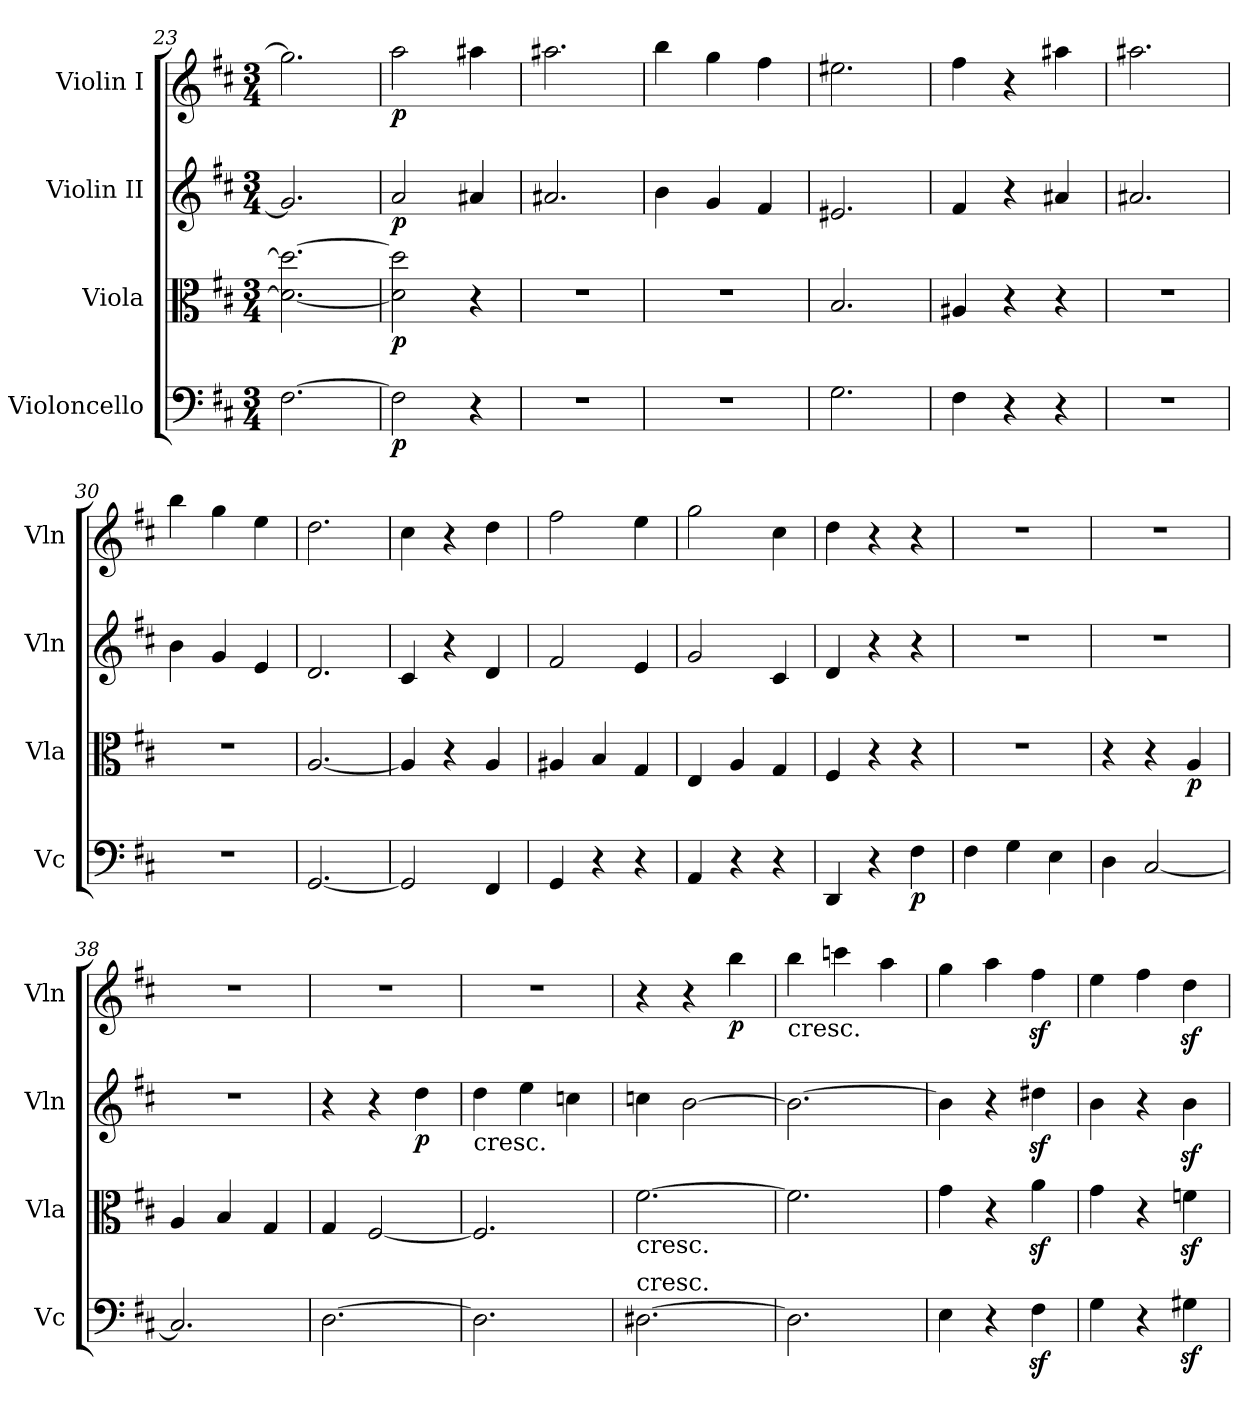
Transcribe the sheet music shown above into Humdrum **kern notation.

**kern	**dynam	**kern	**dynam	**kern	**dynam	**kern	**dynam
*part4	*part4	*part3	*part3	*part2	*part2	*part1	*part1
*staff4	*staff4	*staff3	*staff3	*staff2	*staff2	*staff1	*staff1
*I"Violoncello	*	*I"Viola	*	*I"Violin II	*	*I"Violin I	*
*I'Vc	*	*I'Vla	*	*I'Vln	*	*I'Vln	*
*clefF4	*	*clefC3	*	*clefG2	*	*clefG2	*
*k[f#c#]	*	*k[f#c#]	*	*k[f#c#]	*	*k[f#c#]	*
*M3/4	*	*M3/4	*	*M3/4	*	*M3/4	*
=23	=23	=23	=23	=23	=23	=23	=23
[2.F#\	.	2.d\_ 2.dd\_	.	2.g#/]	.	2.gg#\]	.
=24	=24	=24	=24	=24	=24	=24	=24
!	!LO:DY:b	!	!LO:DY:b	!	!LO:DY:b	!	!LO:DY:b
2F#\]	p	2d\] 2dd\]	p	2a/	p	2aa\	p
4r	.	4r	.	4a#X/	.	4aa#X\	.
=25	=25	=25	=25	=25	=25	=25	=25
2.r	.	2.r	.	2.a#X/	.	2.aa#X\	.
=26	=26	=26	=26	=26	=26	=26	=26
2.r	.	2.r	.	4b\	.	4bb\	.
.	.	.	.	4g/	.	4gg\	.
.	.	.	.	4f#/	.	4ff#\	.
=27	=27	=27	=27	=27	=27	=27	=27
2.G\	.	2.B/	.	2.e#X/	.	2.ee#X\	.
!!LO:LB:g=z
=28	=28	=28	=28	=28	=28	=28	=28
4F#\	.	4A#X/	.	4f#/	.	4ff#\	.
4r	.	4r	.	4r	.	4r	.
4r	.	4r	.	4a#X/	.	4aa#X\	.
=29	=29	=29	=29	=29	=29	=29	=29
2.r	.	2.r	.	2.a#X/	.	2.aa#X\	.
=30	=30	=30	=30	=30	=30	=30	=30
2.r	.	2.r	.	4b\	.	4bb\	.
.	.	.	.	4g/	.	4gg\	.
.	.	.	.	4e/	.	4ee\	.
=31	=31	=31	=31	=31	=31	=31	=31
[2.GG/	.	[2.A/	.	2.d/	.	2.dd\	.
=32	=32	=32	=32	=32	=32	=32	=32
2GG/]	.	4A/]	.	4c#/	.	4cc#\	.
.	.	4r	.	4r	.	4r	.
4FF#/	.	4A/	.	4d/	.	4dd\	.
=33	=33	=33	=33	=33	=33	=33	=33
4GG/	.	4A#X/	.	2f#/	.	2ff#\	.
4r	.	4B/	.	.	.	.	.
4r	.	4G/	.	4e/	.	4ee\	.
=34	=34	=34	=34	=34	=34	=34	=34
4AA/	.	4E/	.	2g/	.	2gg\	.
4r	.	4A/	.	.	.	.	.
4r	.	4G/	.	4c#/	.	4cc#\	.
!!LO:PB:g=z
=35	=35	=35	=35	=35	=35	=35	=35
4DD/	.	4F#/	.	4d/	.	4dd\	.
4r	.	4r	.	4r	.	4r	.
!	!LO:DY:b	!	!	!	!	!	!
4F#\	p	4r	.	4r	.	4r	.
=36	=36	=36	=36	=36	=36	=36	=36
4F#\	.	2.r	.	2.r	.	2.r	.
4G\	.	.	.	.	.	.	.
4E\	.	.	.	.	.	.	.
=37	=37	=37	=37	=37	=37	=37	=37
4D\	.	4r	.	2.r	.	2.r	.
[2C#/	.	4r	.	.	.	.	.
!	!	!	!LO:DY:b	!	!	!	!
.	.	4A/	p	.	.	.	.
=38	=38	=38	=38	=38	=38	=38	=38
2.C#/]	.	4A/	.	2.r	.	2.r	.
.	.	4B/	.	.	.	.	.
.	.	4G/	.	.	.	.	.
=39	=39	=39	=39	=39	=39	=39	=39
[2.D\	.	4G/	.	4r	.	2.r	.
.	.	[2F#/	.	4r	.	.	.
!	!	!	!	!	!LO:DY:b	!	!
.	.	.	.	4dd\	p	.	.
=40	=40	=40	=40	=40	=40	=40	=40
!	!	!	!	!LO:TX:b:t=cresc.	!	!	!
2.D\]	.	2.F#/]	.	4dd\	.	2.r	.
.	.	.	.	4ee\	.	.	.
.	.	.	.	4ccn\	.	.	.
=41	=41	=41	=41	=41	=41	=41	=41
!	!	!LO:TX:b:t=cresc.	!	!	!	!	!
!LO:TX:a:t=cresc.	!	!	!	!	!	!	!
[2.D#X\	.	[2.f#\	.	4ccn\	.	4r	.
.	.	.	.	[2b\	.	4r	.
!	!	!	!	!	!	!	!LO:DY:b
.	.	.	.	.	.	4bb\	p
!!LO:LB:g=z
=42	=42	=42	=42	=42	=42	=42	=42
!	!	!	!	!	!	!LO:TX:b:t=cresc.	!
2.D#\]	.	2.f#\]	.	2.b\_	.	4bb\	.
.	.	.	.	.	.	4cccn\	.
.	.	.	.	.	.	4aa\	.
=43	=43	=43	=43	=43	=43	=43	=43
4E\	.	4g\	.	4b\]	.	4gg\	.
4r	.	4r	.	4r	.	4aa\	.
4F#z<\	.	4az<\	.	4dd#Xz<\	.	4ff#z<\	.
=44	=44	=44	=44	=44	=44	=44	=44
4G\	.	4g\	.	4b\	.	4ee\	.
4r	.	4r	.	4r	.	4ff#\	.
4G#Xz<\	.	4fnz<\	.	4bz<\	.	4ddz<\	.
=	=	=	=	=	=	=	=
*-	*-	*-	*-	*-	*-	*-	*-
